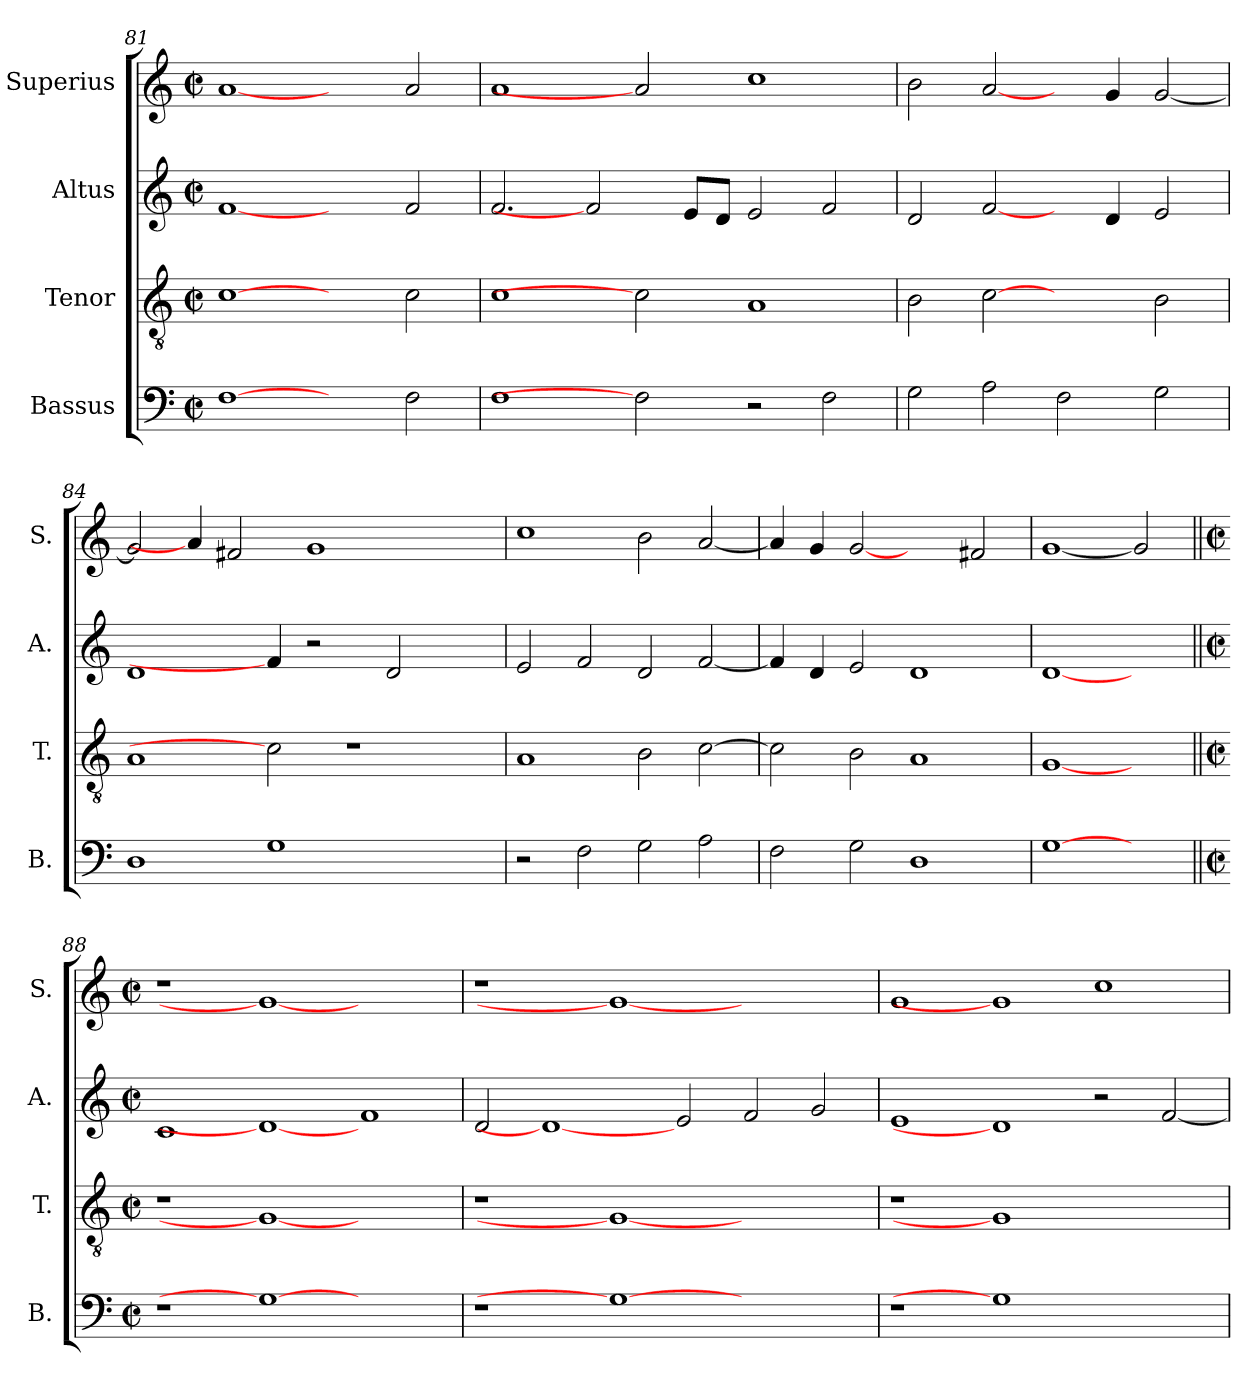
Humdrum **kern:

**kern	**kern	**kern	**kern
*part4	*part3	*part2	*part1
*staff4	*staff3	*staff2	*staff1
*I"Bassus	*I"Tenor	*I"Altus	*I"Superius
*I'B.	*I'T.	*I'A.	*I'S.
*clefF4	*clefGv2	*clefG2	*clefG2
*	*ITrd7c12	*	*
*k[]	*k[]	*k[]	*k[]
*C:	*C:	*C:	*C:
*M2/2	*M2/2	*M2/2	*M2/2
*met(c|)	*met(c|)	*met(c|)	*met(c|)
=81	=81	=81	=81
[1Fi	[1Ci	[1fi	[1ai
2ryy	2ryy	2ryy	2ryy
2Fi\	2Ci\	2fi/	2ai/
=82	=82	=82	=82
1Fi	1Ci	2.fi/	1ai
.	.	2fi]	.
2Fi]	2Ci]	.	2ai]
.	.	8ei/L	.
.	.	8di/J	.
2r	1AAi	2ei/	1cci
2Fi\	.	2fi/	.
!!LO:LB:g=z
=83	=83	=83	=83
2Gi\	2BBi\	2di/	2bi\
2Ai\	[2Ci	[2fi/	[2ai/
2Fi\	2ryy	4ryy	4ryy
.	.	4di/	4gi/
2Gi\	2BBi\	2ei/	[<2gi/
=84	=84	=84	=84
1Di	1AAi	1di	2gi/]
.	.	.	4ai/]
.	.	.	2f#Xi/
1Gi	2Ci]	4fi/]	.
.	.	2r	1gi
.	1r	.	.
.	.	2di/	.
2ryy	.	.	.
.	.	4ryy	4ryy
=85	=85	=85	=85
2r	1AAi	2ei/	1cci
2Fi\	.	2fi/	.
2Gi\	2BBi\	2di/	2bi\
2Ai\	[>2Ci\	[<2fi/	[<2ai/
=86	=86	=86	=86
2Fi\	2Ci\]	4fi/]	4ai/]
.	.	4di/	4gi/
2Gi\	2BBi\	2ei/	[2gi
1Di	1AAi	1di	2ryy
.	.	.	2f#Xi/
=87	=87	=87	=87
[1Gi	[1GGi	[1di	[1gi
2ryy	2ryy	2ryy	2gi]
!!LO:PB:g=z
=88||	=88||	=88||	=88||
*M2/2	*M2/2	*M2/2	*M2/2
*met(c|)	*met(c|)	*met(c|)	*met(c|)
!LO:N:vis=1	!LO:N:vis=1	!	!LO:N:vis=1
1r	1r	1ci	1r
1Gi_	1GGi_	1di_	1gi_
1ryy	1ryy	1fi	1ryy
=89	=89	=89	=89
!LO:N:vis=1	!LO:N:vis=1	!	!LO:N:vis=1
1r	1r	2di/	1r
.	.	1di_	.
1Gi_	1GGi_	.	1gi_
.	.	2ei/	.
1ryy	1ryy	2fi/	1ryy
.	.	2gi/	.
=90	=90	=90	=90
!LO:N:vis=1	!LO:N:vis=1	!	!
1r	1r	1ei	1gi
1Gi]	1GGi]	1di]	1gi]
1ryy	1ryy	2r	1cci
.	.	[<2fi/	.
=	=	=	=
*-	*-	*-	*-
